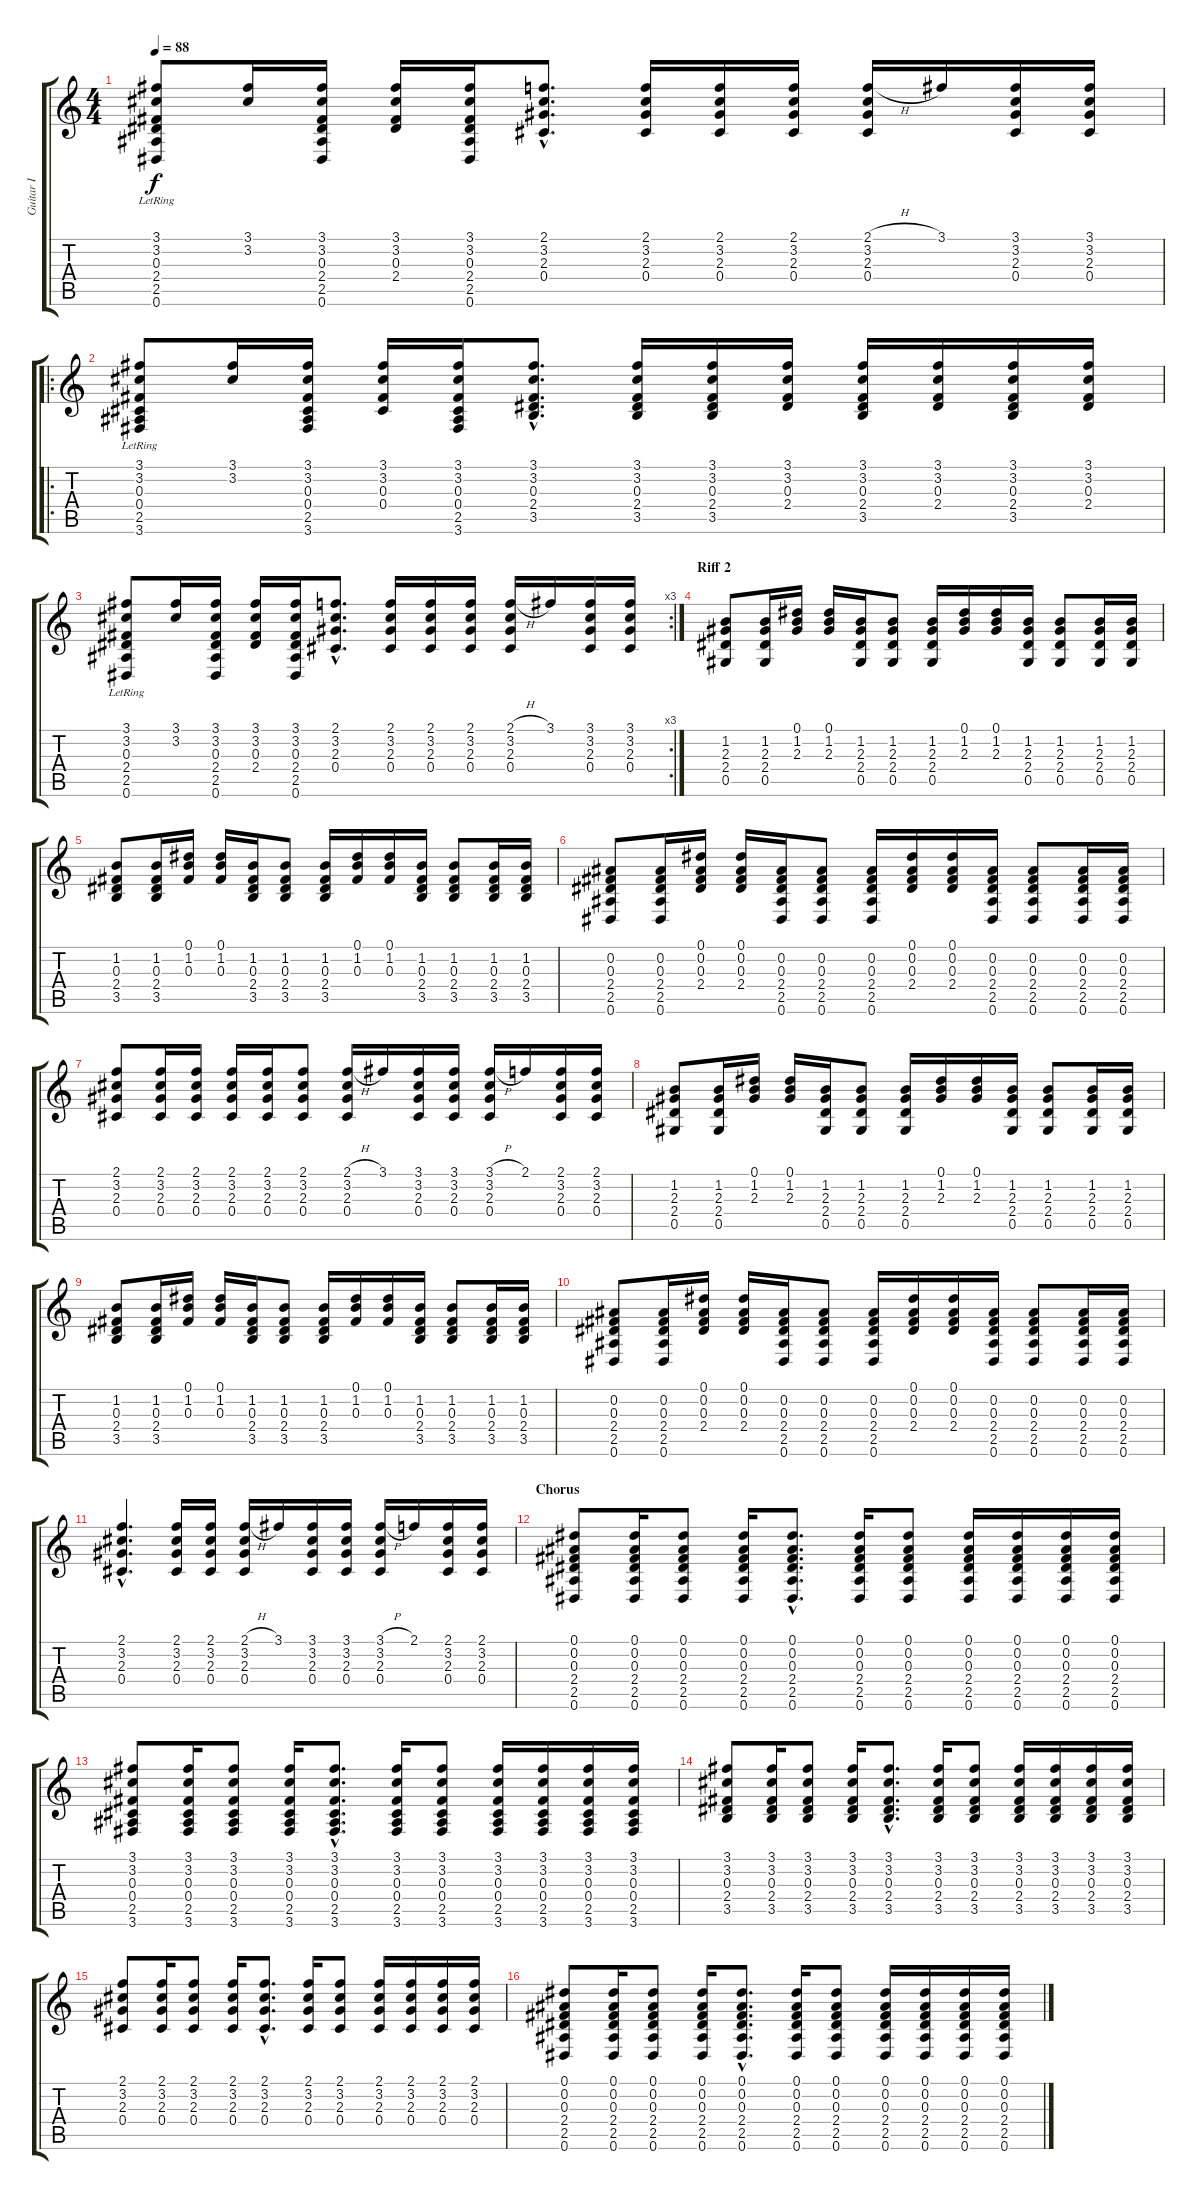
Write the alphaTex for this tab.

\track ("Guitar I" "Guitar I") {instrument acousticguitarsteel}
\staff {score tabs}
\tuning (Eb4 Bb3 Gb3 Db3 Ab2 Eb2) {hide}
\ts (4 4)
\section ("" "")
\tempo 88
\clef g2
\ks c
(3.1 3.2 0.3{lr} 2.4{lr} 2.5{lr} 0.6{lr}).8{dy f} (3.1 3.2).16 (3.1 3.2 0.3 2.4 2.5 0.6).16 (3.1 3.2 0.3 2.4).16 (3.1 3.2 0.3 2.4 2.5 0.6).16 (2.1{hac} 3.2{hac} 2.3{hac} 0.4{hac}).8{d} (2.1 3.2 2.3 0.4).16 (2.1 3.2 2.3 0.4).16 (2.1 3.2 2.3 0.4).16 (2.1{h} 3.2 2.3 0.4).16 3.1.16 (3.1 3.2 2.3 0.4).16 (3.1 3.2 2.3 0.4).16 |
\ro
\section ("" "")
(3.1 3.2 0.3{lr} 0.4{lr} 2.5 3.6).8 (3.1 3.2).16 (3.1 3.2 0.3 0.4 2.5 3.6).16 (3.1 3.2 0.3 0.4).16 (3.1 3.2 0.3 0.4 2.5 3.6).16 (3.1{hac} 3.2{hac} 0.3{hac} 2.4{hac} 3.5{hac}).8{d} (3.1 3.2 0.3 2.4 3.5).16 (3.1 3.2 0.3 2.4 3.5).16 (3.1 3.2 0.3 2.4).16 (3.1 3.2 0.3 2.4 3.5).16 (3.1 3.2 0.3 2.4).16 (3.1 3.2 0.3 2.4 3.5).16 (3.1 3.2 0.3 2.4).16 |
\rc 3
(3.1 3.2 0.3{lr} 2.4{lr} 2.5{lr} 0.6{lr}).8 (3.1 3.2).16 (3.1 3.2 0.3 2.4 2.5 0.6).16 (3.1 3.2 0.3 2.4).16 (3.1 3.2 0.3 2.4 2.5 0.6).16 (2.1{hac} 3.2{hac} 2.3{hac} 0.4{hac}).8{d} (2.1 3.2 2.3 0.4).16 (2.1 3.2 2.3 0.4).16 (2.1 3.2 2.3 0.4).16 (2.1{h} 3.2 2.3 0.4).16 3.1.16 (3.1 3.2 2.3 0.4).16 (3.1 3.2 2.3 0.4).16 |
\section ("" "Riff 2")
(1.2 2.3 2.4 0.5).8 (1.2 2.3 2.4 0.5).16 (0.1 1.2 2.3).16 (0.1 1.2 2.3).16 (1.2 2.3 2.4 0.5).16 (1.2 2.3 2.4 0.5).8 (1.2 2.3 2.4 0.5).16 (0.1 1.2 2.3).16 (0.1 1.2 2.3).16 (1.2 2.3 2.4 0.5).16 (1.2 2.3 2.4 0.5).8 (1.2 2.3 2.4 0.5).16 (1.2 2.3 2.4 0.5).16 |
(1.2 0.3 2.4 3.5).8 (1.2 0.3 2.4 3.5).16 (0.1 1.2 0.3).16 (0.1 1.2 0.3).16 (1.2 0.3 2.4 3.5).16 (1.2 0.3 2.4 3.5).8 (1.2 0.3 2.4 3.5).16 (0.1 1.2 0.3).16 (0.1 1.2 0.3).16 (1.2 0.3 2.4 3.5).16 (1.2 0.3 2.4 3.5).8 (1.2 0.3 2.4 3.5).16 (1.2 0.3 2.4 3.5).16 |
\section ("" "")
(0.2 0.3 2.4 2.5 0.6).8 (0.2 0.3 2.4 2.5 0.6).16 (0.1 0.2 0.3 2.4).16 (0.1 0.2 0.3 2.4).16 (0.2 0.3 2.4 2.5 0.6).16 (0.2 0.3 2.4 2.5 0.6).8 (0.2 0.3 2.4 2.5 0.6).16 (0.1 0.2 0.3 2.4).16 (0.1 0.2 0.3 2.4).16 (0.2 0.3 2.4 2.5 0.6).16 (0.2 0.3 2.4 2.5 0.6).8 (0.2 0.3 2.4 2.5 0.6).16 (0.2 0.3 2.4 2.5 0.6).16 |
(2.1 3.2 2.3 0.4).8 (2.1 3.2 2.3 0.4).16 (2.1 3.2 2.3 0.4).16 (2.1 3.2 2.3 0.4).16 (2.1 3.2 2.3 0.4).16 (2.1 3.2 2.3 0.4).8 (2.1{h} 3.2 2.3 0.4).16 3.1.16 (3.1 3.2 2.3 0.4).16 (3.1 3.2 2.3 0.4).16 (3.1{h} 3.2 2.3 0.4).16 2.1.16 (2.1 3.2 2.3 0.4).16 (2.1 3.2 2.3 0.4).16 |
(1.2 2.3 2.4 0.5).8 (1.2 2.3 2.4 0.5).16 (0.1 1.2 2.3).16 (0.1 1.2 2.3).16 (1.2 2.3 2.4 0.5).16 (1.2 2.3 2.4 0.5).8 (1.2 2.3 2.4 0.5).16 (0.1 1.2 2.3).16 (0.1 1.2 2.3).16 (1.2 2.3 2.4 0.5).16 (1.2 2.3 2.4 0.5).8 (1.2 2.3 2.4 0.5).16 (1.2 2.3 2.4 0.5).16 |
(1.2 0.3 2.4 3.5).8 (1.2 0.3 2.4 3.5).16 (0.1 1.2 0.3).16 (0.1 1.2 0.3).16 (1.2 0.3 2.4 3.5).16 (1.2 0.3 2.4 3.5).8 (1.2 0.3 2.4 3.5).16 (0.1 1.2 0.3).16 (0.1 1.2 0.3).16 (1.2 0.3 2.4 3.5).16 (1.2 0.3 2.4 3.5).8 (1.2 0.3 2.4 3.5).16 (1.2 0.3 2.4 3.5).16 |
(0.2 0.3 2.4 2.5 0.6).8 (0.2 0.3 2.4 2.5 0.6).16 (0.1 0.2 0.3 2.4).16 (0.1 0.2 0.3 2.4).16 (0.2 0.3 2.4 2.5 0.6).16 (0.2 0.3 2.4 2.5 0.6).8 (0.2 0.3 2.4 2.5 0.6).16 (0.1 0.2 0.3 2.4).16 (0.1 0.2 0.3 2.4).16 (0.2 0.3 2.4 2.5 0.6).16 (0.2 0.3 2.4 2.5 0.6).8 (0.2 0.3 2.4 2.5 0.6).16 (0.2 0.3 2.4 2.5 0.6).16 |
(2.1{hac} 3.2{hac} 2.3{hac} 0.4{hac}).4{d} (2.1 3.2 2.3 0.4).16 (2.1 3.2 2.3 0.4).16 (2.1{h} 3.2 2.3 0.4).16 3.1.16 (3.1 3.2 2.3 0.4).16 (3.1 3.2 2.3 0.4).16 (3.1{h} 3.2 2.3 0.4).16 2.1.16 (2.1 3.2 2.3 0.4).16 (2.1 3.2 2.3 0.4).16 |
\section ("" "Chorus")
(0.1 0.2 0.3 2.4 2.5 0.6).8 (0.1 0.2 0.3 2.4 2.5 0.6).16 (0.1 0.2 0.3 2.4 2.5 0.6).8 (0.1 0.2 0.3 2.4 2.5 0.6).16 (0.1{hac} 0.2{hac} 0.3{hac} 2.4{hac} 2.5{hac} 0.6{hac}).8{d} (0.1 0.2 0.3 2.4 2.5 0.6).16 (0.1 0.2 0.3 2.4 2.5 0.6).8 (0.1 0.2 0.3 2.4 2.5 0.6).16 (0.1 0.2 0.3 2.4 2.5 0.6).16 (0.1 0.2 0.3 2.4 2.5 0.6).16 (0.1 0.2 0.3 2.4 2.5 0.6).16 |
(3.1 3.2 0.3 0.4 2.5 3.6).8 (3.1 3.2 0.3 0.4 2.5 3.6).16 (3.1 3.2 0.3 0.4 2.5 3.6).8 (3.1 3.2 0.3 0.4 2.5 3.6).16 (3.1{hac} 3.2{hac} 0.3{hac} 0.4{hac} 2.5{hac} 3.6{hac}).8{d} (3.1 3.2 0.3 0.4 2.5 3.6).16 (3.1 3.2 0.3 0.4 2.5 3.6).8 (3.1 3.2 0.3 0.4 2.5 3.6).16 (3.1 3.2 0.3 0.4 2.5 3.6).16 (3.1 3.2 0.3 0.4 2.5 3.6).16 (3.1 3.2 0.3 0.4 2.5 3.6).16 |
\section ("" "")
(3.1 3.2 0.3 2.4 3.5).8 (3.1 3.2 0.3 2.4 3.5).16 (3.1 3.2 0.3 2.4 3.5).8 (3.1 3.2 0.3 2.4 3.5).16 (3.1{hac} 3.2{hac} 0.3{hac} 2.4{hac} 3.5{hac}).8{d} (3.1 3.2 0.3 2.4 3.5).16 (3.1 3.2 0.3 2.4 3.5).8 (3.1 3.2 0.3 2.4 3.5).16 (3.1 3.2 0.3 2.4 3.5).16 (3.1 3.2 0.3 2.4 3.5).16 (3.1 3.2 0.3 2.4 3.5).16 |
(2.1 3.2 2.3 0.4).8 (2.1 3.2 2.3 0.4).16 (2.1 3.2 2.3 0.4).8 (2.1 3.2 2.3 0.4).16 (2.1{hac} 3.2{hac} 2.3{hac} 0.4{hac}).8{d} (2.1 3.2 2.3 0.4).16 (2.1 3.2 2.3 0.4).8 (2.1 3.2 2.3 0.4).16 (2.1 3.2 2.3 0.4).16 (2.1 3.2 2.3 0.4).16 (2.1 3.2 2.3 0.4).16 |
(0.1 0.2 0.3 2.4 2.5 0.6).8 (0.1 0.2 0.3 2.4 2.5 0.6).16 (0.1 0.2 0.3 2.4 2.5 0.6).8 (0.1 0.2 0.3 2.4 2.5 0.6).16 (0.1{hac} 0.2{hac} 0.3{hac} 2.4{hac} 2.5{hac} 0.6{hac}).8{d} (0.1 0.2 0.3 2.4 2.5 0.6).16 (0.1 0.2 0.3 2.4 2.5 0.6).8 (0.1 0.2 0.3 2.4 2.5 0.6).16 (0.1 0.2 0.3 2.4 2.5 0.6).16 (0.1 0.2 0.3 2.4 2.5 0.6).16 (0.1 0.2 0.3 2.4 2.5 0.6).16
